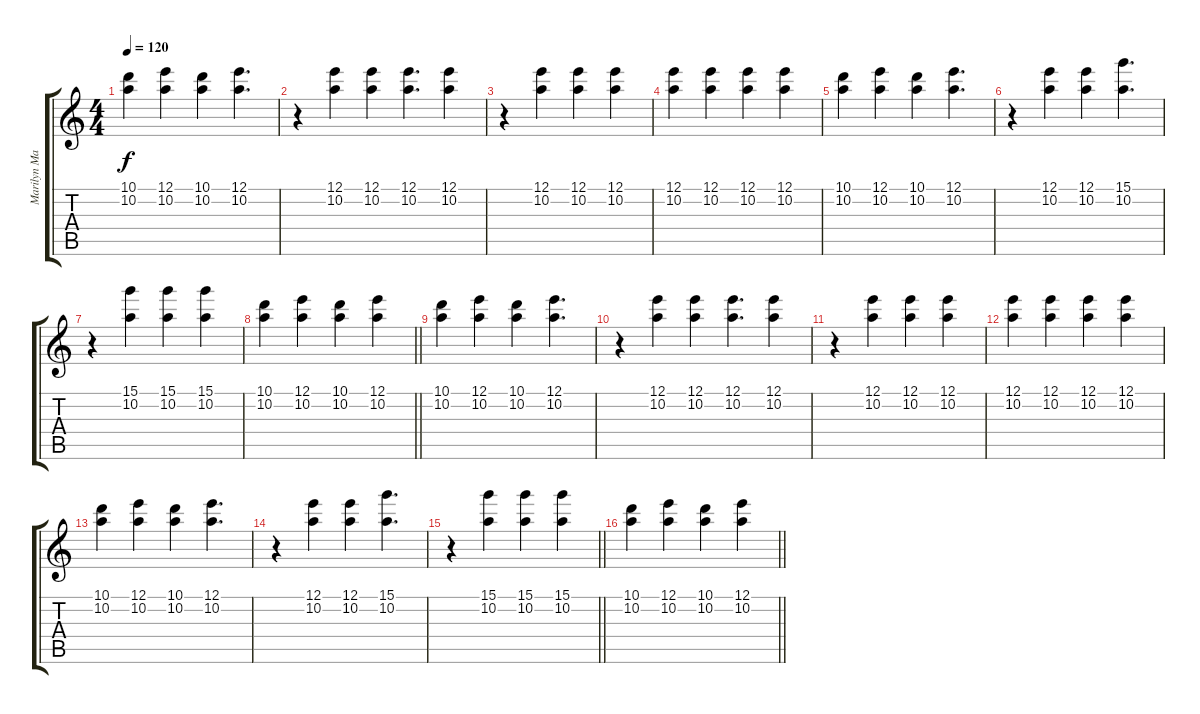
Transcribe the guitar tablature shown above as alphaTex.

\track ("Marilyn Manson I" "Marilyn Ma") {instrument acousticguitarsteel}
\staff {score tabs}
\tuning (E4 B3 G3 D3 A2 E2) {hide}
\ts (4 4)
\tempo 120
\clef g2
\ks c
(10.1 10.2).4{dy f} (12.1 10.2).4 (10.1 10.2).4 (12.1 10.2).4{d} |
r.4 (12.1 10.2).4 (12.1 10.2).4 (12.1 10.2).4{d} (12.1 10.2).4 |
r.4 (12.1 10.2).4 (12.1 10.2).4 (12.1 10.2).4 |
(12.1 10.2).4 (12.1 10.2).4 (12.1 10.2).4 (12.1 10.2).4 |
(10.1 10.2).4 (12.1 10.2).4 (10.1 10.2).4 (12.1 10.2).4{d} |
r.4 (12.1 10.2).4 (12.1 10.2).4 (15.1 10.2).4{d} |
r.4 (15.1 10.2).4 (15.1 10.2).4 (15.1 10.2).4 |
\barLineRight lightlight
(10.1 10.2).4 (12.1 10.2).4 (10.1 10.2).4 (12.1 10.2).4 |
(10.1 10.2).4 (12.1 10.2).4 (10.1 10.2).4 (12.1 10.2).4{d} |
r.4 (12.1 10.2).4 (12.1 10.2).4 (12.1 10.2).4{d} (12.1 10.2).4 |
r.4 (12.1 10.2).4 (12.1 10.2).4 (12.1 10.2).4 |
(12.1 10.2).4 (12.1 10.2).4 (12.1 10.2).4 (12.1 10.2).4 |
(10.1 10.2).4 (12.1 10.2).4 (10.1 10.2).4 (12.1 10.2).4{d} |
r.4 (12.1 10.2).4 (12.1 10.2).4 (15.1 10.2).4{d} |
\barLineRight lightlight
r.4 (15.1 10.2).4 (15.1 10.2).4 (15.1 10.2).4 |
\barLineRight lightlight
(10.1 10.2).4 (12.1 10.2).4 (10.1 10.2).4 (12.1 10.2).4
